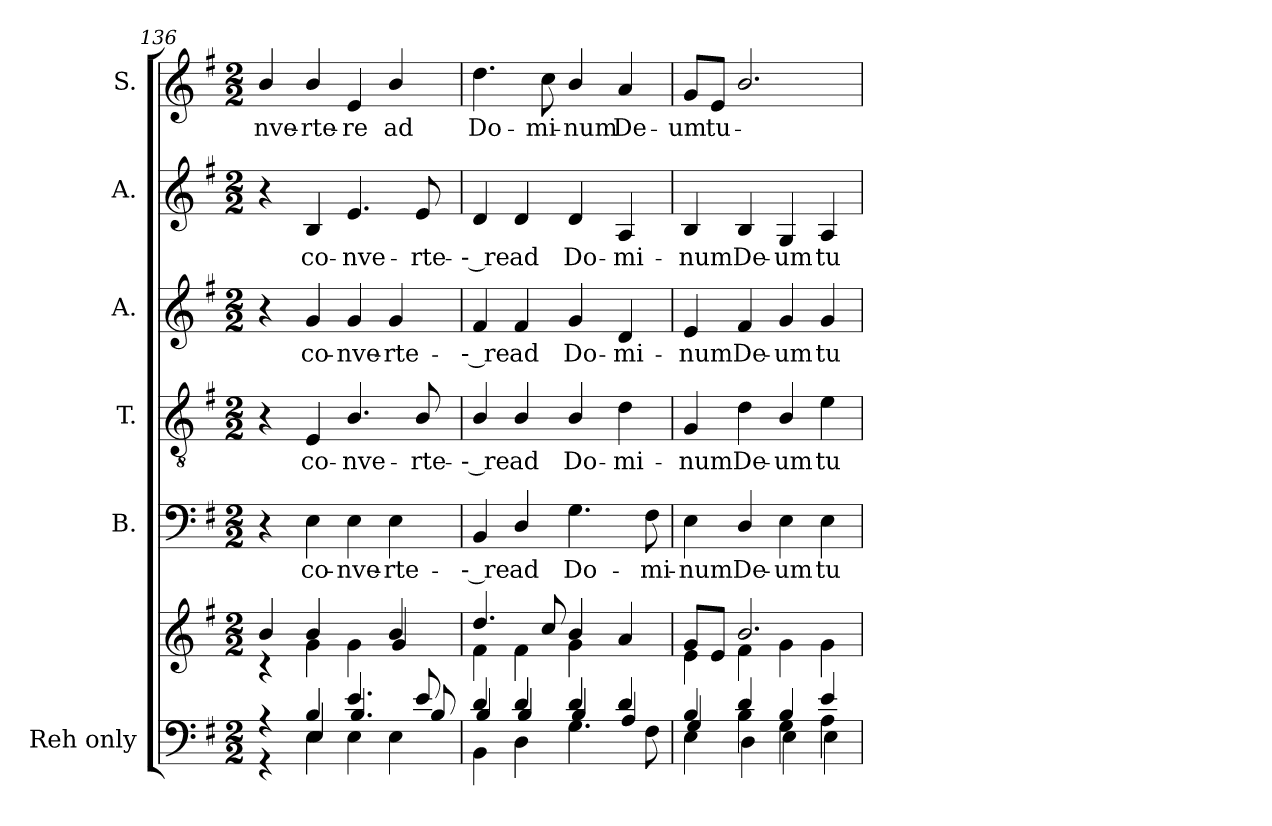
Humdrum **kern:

**kern	**kern	**kern	**text	**kern	**text	**kern	**text	**kern	**text	**kern	**text
*part6	*part6	*part5	*part5	*part4	*part4	*part3	*part3	*part2	*part2	*part1	*part1
*staff7	*staff6	*staff5	*staff5	*staff4	*staff4	*staff3	*staff3	*staff2	*staff2	*staff1	*staff1
*I"Reh  only	*	*I"B.	*	*I"T.	*	*I"A.	*	*I"A.	*	*I"S.	*
*	*	*I'B.	*	*I'T.	*	*I'A.	*	*I'A.	*	*	*
*clefF4	*clefG2	*clefF4	*	*clefGv2	*	*clefG2	*	*clefG2	*	*clefG2	*
*	*	*	*	*ITrd7c12	*	*	*	*	*	*	*
*k[f#]	*k[f#]	*k[f#]	*	*k[f#]	*	*k[f#]	*	*k[f#]	*	*k[f#]	*
*G:	*G:	*G:	*	*G:	*	*G:	*	*G:	*	*G:	*
*M2/2	*M2/2	*M2/2	*	*M2/2	*	*M2/2	*	*M2/2	*	*M2/2	*
=136	=136	=136	=136	=136	=136	=136	=136	=136	=136	=136	=136
*^	*^	*	*	*	*	*	*	*	*	*	*
*	*^	*	*	*	*	*	*	*	*	*	*	*	*
!	!	!	!	!	!	!	!	!	!	!	!	!	!	!LO:LY:b
4ryy	4r	4r	4b/	4r	4r	.	4r	.	4r	.	4r	.	4b/	-nve-
!	!	!	!	!	!	!LO:LY:b	!	!LO:LY:b	!	!LO:LY:b	!	!LO:LY:b	!	!LO:LY:b
4B/	4E/	4E\	4b/	4g\	4E\	co-	4EE/	co-	4g/	co-	4B/	co-	4b/	-rte-
!	!	!	!	!	!	!LO:LY:b	!	!LO:LY:b	!	!LO:LY:b	!	!LO:LY:b	!	!LO:LY:b
4.e/	4.B/	4E\	4ryy	4g\	4E\	-nve-	4.BB/	-nve-	4g/	-nve-	4.e/	-nve-	4e/	-re
!	!	!	!	!	!	!LO:LY:b	!	!	!	!LO:LY:b	!	!	!	!LO:LY:b
.	.	4E\	4b/	4g/	4E\	-rte-	.	.	4g/	-rte-	.	.	4b/	ad
!	!	!	!	!	!	!	!	!LO:LY:b	!	!	!	!LO:LY:b	!	!
8e/	8B/	.	.	.	.	.	8BB/	-rte-	.	.	8e/	-rte-	.	.
!!LO:PB:g=z
=137	=137	=137	=137	=137	=137	=137	=137	=137	=137	=137	=137	=137	=137	=137
*	*	*^	*	*	*	*	*	*	*	*	*	*	*	*
!	!	!	!	!	!	!	!LO:LY:b	!	!LO:LY:b	!	!LO:LY:b	!	!LO:LY:b	!	!LO:LY:b
2.ryy	4d/	4B/	4BB\	4.dd/	4f#\	4BB/	-- re	4BB/	-- re	4f#/	-- re	4d/	-- re	4.dd\	Do-
!	!	!	!	!	!	!	!LO:LY:b	!	!LO:LY:b	!	!LO:LY:b	!	!LO:LY:b	!	!
.	4d/	4B/	4D\	.	4f#\	4D/	ad	4BB/	ad	4f#/	ad	4d/	ad	.	.
!	!	!	!	!	!	!	!	!	!	!	!	!	!	!	!LO:LY:b
.	.	.	.	8cc/	.	.	.	.	.	.	.	.	.	8cc\	-mi-
!	!	!	!	!	!	!	!LO:LY:b	!	!LO:LY:b	!	!LO:LY:b	!	!LO:LY:b	!	!LO:LY:b
.	4d/	4B/	4.G\	4b/	4g\	4.G\	Do-	4BB/	Do-	4g/	Do-	4d/	Do-	4b/	-num
!	!	!	!	!	!	!	!	!	!LO:LY:b	!	!LO:LY:b	!	!LO:LY:b	!	!LO:LY:b
4d/	4A/	4d/	.	4a/	4ryy	.	.	4D\	-mi-	4d/	-mi-	4A/	-mi-	4a/	De-
!	!	!	!	!	!	!	!LO:LY:b	!	!	!	!	!	!	!	!
.	.	.	8F#\	.	.	8F#\	-mi-	.	.	.	.	.	.	.	.
=138	=138	=138	=138	=138	=138	=138	=138	=138	=138	=138	=138	=138	=138	=138	=138
!	!	!	!	!	!	!	!LO:LY:b	!	!LO:LY:b	!	!LO:LY:b	!	!LO:LY:b	!	!LO:LY:b
*	*	*v	*v	*	*	*	*	*	*	*	*	*	*	*	*
4B/	4G/	4E\	8g/L	4e\	4E\	-num	4GG/	-num	4e/	-num	4B/	-num	8g/L	-um
!	!	!	!	!	!	!	!	!	!	!	!	!	!	!LO:LY:b
.	.	.	8e/J	.	.	.	.	.	.	.	.	.	8e/J	tu-
!	!	!	!	!	!	!LO:LY:b	!	!LO:LY:b	!	!LO:LY:b	!	!LO:LY:b	!	!
4B\	4d/	4D\	2.b/	4f#\	4D/	De-	4D\	De-	4f#/	De-	4B/	De-	2.b/	.
!	!	!	!	!	!	!LO:LY:b	!	!LO:LY:b	!	!LO:LY:b	!	!LO:LY:b	!	!
4G\	4B/	4E\	.	4g\	4E\	-um	4BB/	-um	4g/	-um	4G/	-um	.	.
!	!	!	!	!	!	!LO:LY:b	!	!LO:LY:b	!	!LO:LY:b	!	!LO:LY:b	!	!
4A\	4e/	4E\	.	4g\	4E\	tu-	4E\	tu-	4g/	tu-	4A/	tu-	.	.
*v	*v	*v	*	*	*	*	*	*	*	*	*	*	*	*
*	*v	*v	*	*	*	*	*	*	*	*	*	*
=	=	=	=	=	=	=	=	=	=	=	=
*-	*-	*-	*-	*-	*-	*-	*-	*-	*-	*-	*-
